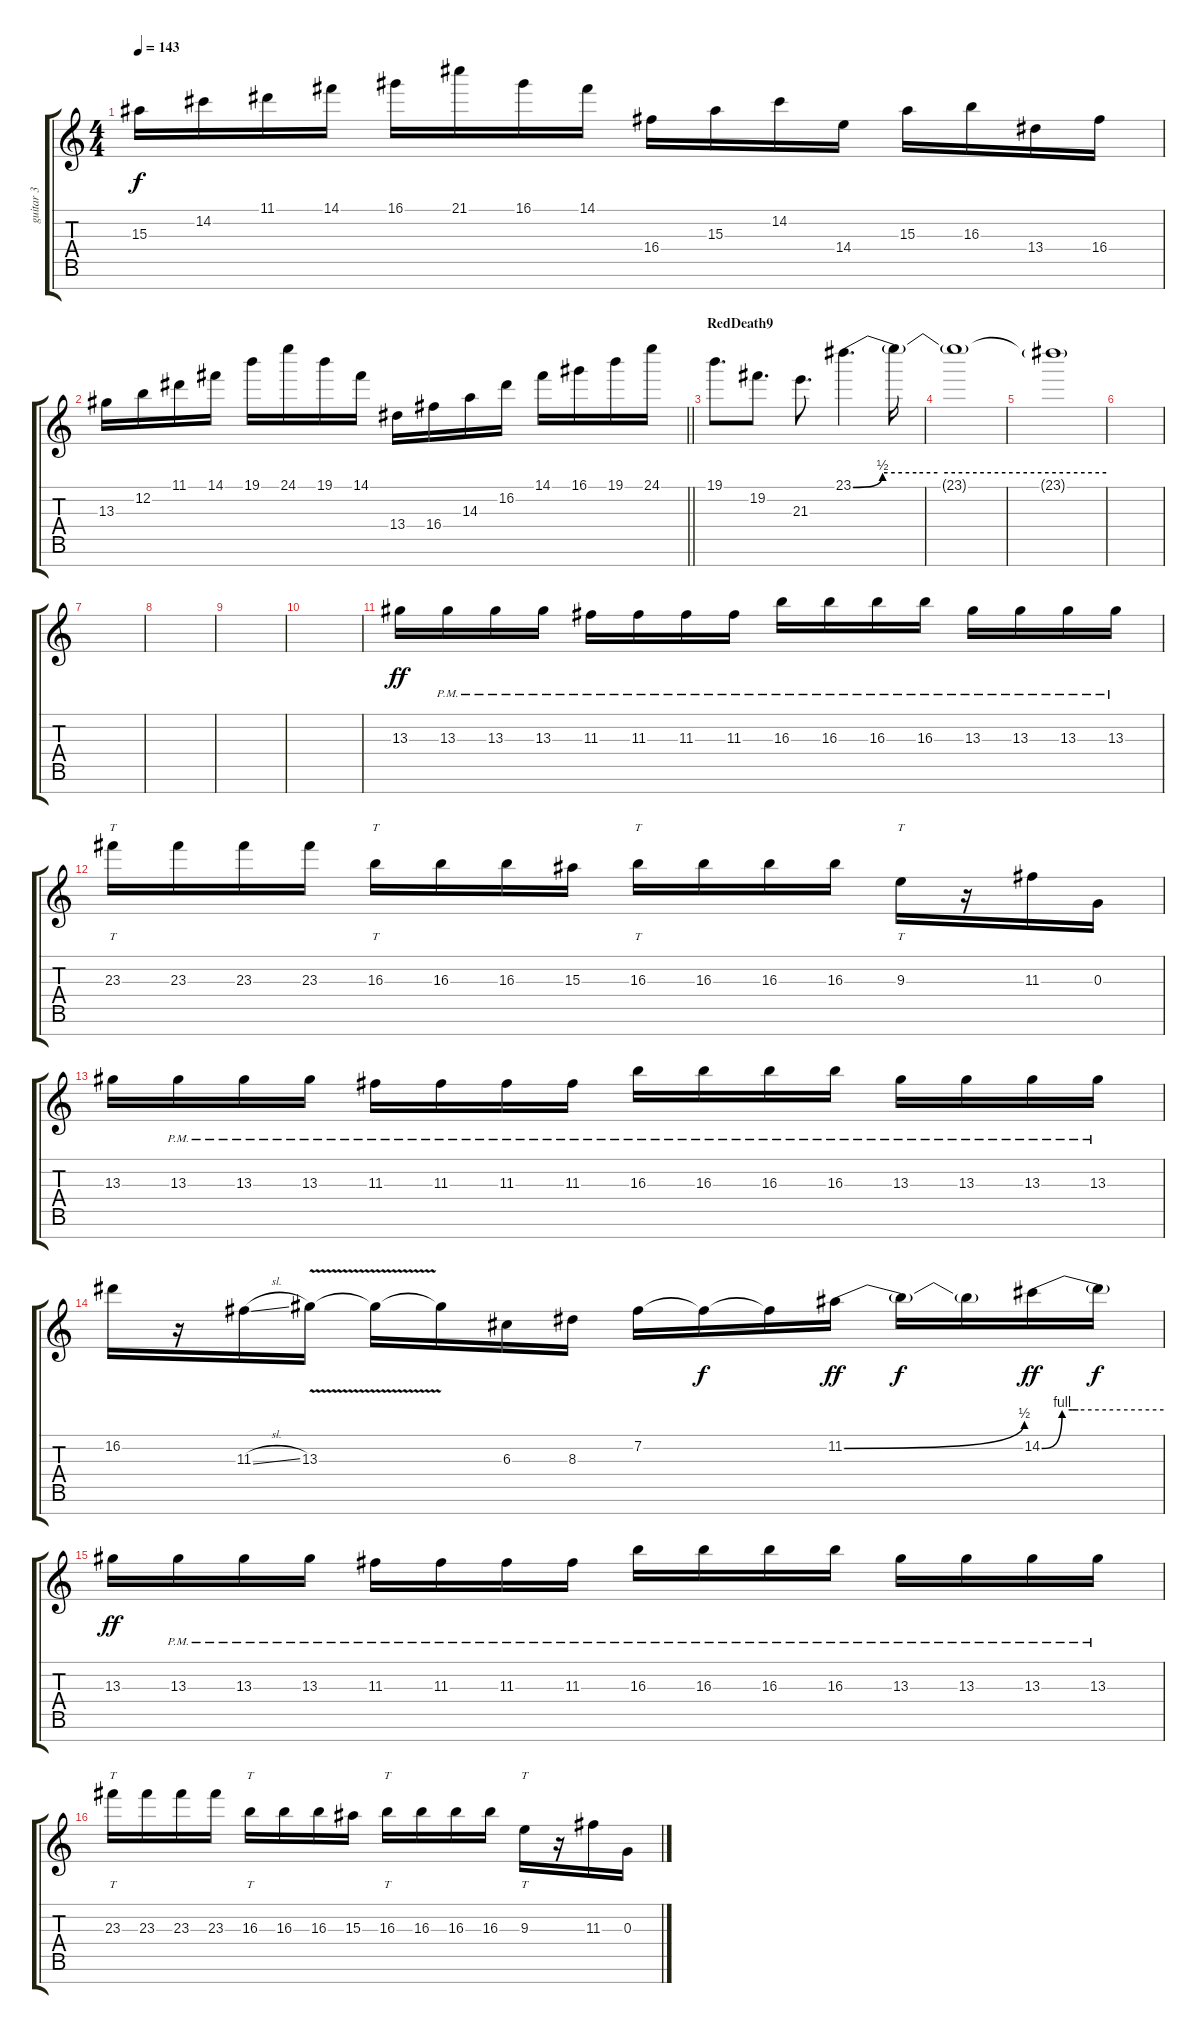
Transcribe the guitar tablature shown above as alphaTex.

\track ("guitar 3" "guitar 3") {instrument acousticguitarsteel}
\staff {score tabs}
\tuning (E4 B3 G3 D3 A2 E2 B1) {hide}
\ts (4 4)
\tempo 143
\clef g2
\ks c
15.3.16{dy f} 14.2.16 11.1.16 14.1.16 16.1.16 21.1.16 16.1.16 14.1.16 16.4.16 15.3.16 14.2.16 14.4.16 15.3.16 16.3.16 13.4.16 16.4.16 |
\barLineRight lightlight
13.3.16 12.2.16 11.1.16 14.1.16 19.1.16 24.1.16 19.1.16 14.1.16 13.4.16 16.4.16 14.3.16 16.2.16 14.1.16 16.1.16 19.1.16 24.1.16 |
\section ("" "RedDeath9")
19.1.8{d} 19.2.8{d} 21.3.8{d} 23.1{be (custom 0 0 7 2 15 2 20 2 60 2)}.4{d} 23.1{t}.16 |
23.1{t}.1{volume 0} |
23.1{t}.1 |
|
|
|
|
|
13.3.16{dy ff volume 10} 13.3{pm}.16 13.3{pm}.16 13.3{pm}.16 11.3{pm}.16 11.3{pm}.16 11.3{pm}.16 11.3{pm}.16 16.3{pm}.16 16.3{pm}.16 16.3{pm}.16 16.3{pm}.16 13.3{pm}.16 13.3{pm}.16 13.3{pm}.16 13.3{pm}.16 |
23.3.16{tt} 23.3.16 23.3.16 23.3.16 16.3.16{tt} 16.3.16 16.3.16 15.3.16 16.3.16{tt} 16.3.16 16.3.16 16.3.16 9.3.16{tt} r.16 11.3.16 0.3.16 |
13.3.16{volume 10} 13.3{pm}.16 13.3{pm}.16 13.3{pm}.16 11.3{pm}.16 11.3{pm}.16 11.3{pm}.16 11.3{pm}.16 16.3{pm}.16 16.3{pm}.16 16.3{pm}.16 16.3{pm}.16 13.3{pm}.16 13.3{pm}.16 13.3{pm}.16 13.3{pm}.16 |
16.2.16 r.16 11.3{sl}.16 13.3{v}.16 13.3{t}.16 13.3{t}.16 6.3.16 8.3.16 7.2.16 7.2{t}.16{dy f} 7.2{t}.16 11.2{be (bend 0 0 60 2)}.16{dy ff} 11.2{t}.16{dy f} 11.2{t}.16 14.2{be (custom 0 0 10 4 15 4 18 4 60 4)}.16{dy ff} 14.2{t}.16{dy f} |
13.3.16{dy ff} 13.3{pm}.16 13.3{pm}.16 13.3{pm}.16 11.3{pm}.16 11.3{pm}.16 11.3{pm}.16 11.3{pm}.16 16.3{pm}.16 16.3{pm}.16 16.3{pm}.16 16.3{pm}.16 13.3{pm}.16 13.3{pm}.16 13.3{pm}.16 13.3{pm}.16 |
23.3.16{tt} 23.3.16 23.3.16 23.3.16 16.3.16{tt} 16.3.16 16.3.16 15.3.16 16.3.16{tt} 16.3.16 16.3.16 16.3.16 9.3.16{tt} r.16 11.3.16 0.3.16
